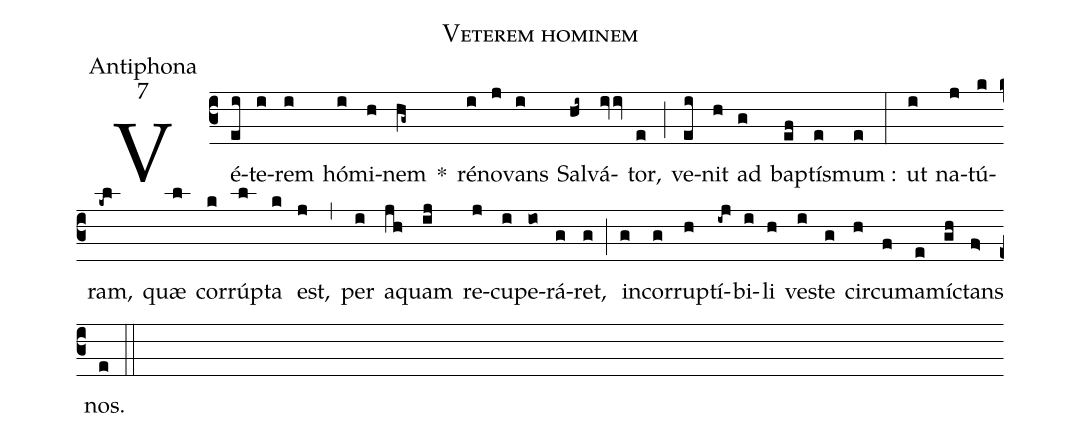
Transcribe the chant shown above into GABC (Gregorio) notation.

name:Veterem hominem;
office-part:Antiphona;
mode:7;
%%
(c3) Vé(ei)te(i)rem(i) hó(i)mi(h)nem(hg~) *() ré(i)no(j)vans(i) Sal(hi~)vá(iviv)tor,(e) (;) ve(ei)nit(h) ad(g) bap(ef)tís(e)mum :(e) (:) ut(i) na(j)tú(k)ram,(-kl) quæ(l) cor(k)rúp(l)ta(k) est,(j) (,) per(i) a(jh)quam(ij) re(j)cu(i)pe(io)rá(g)ret,(g) (;) in(g)cor(g)rup(h)tí(-ij)bi(i)li(h) ve(i)ste(g) cir(h)cum(f)a(e)mí(gh)ctans(f>) nos.(e) (::)
